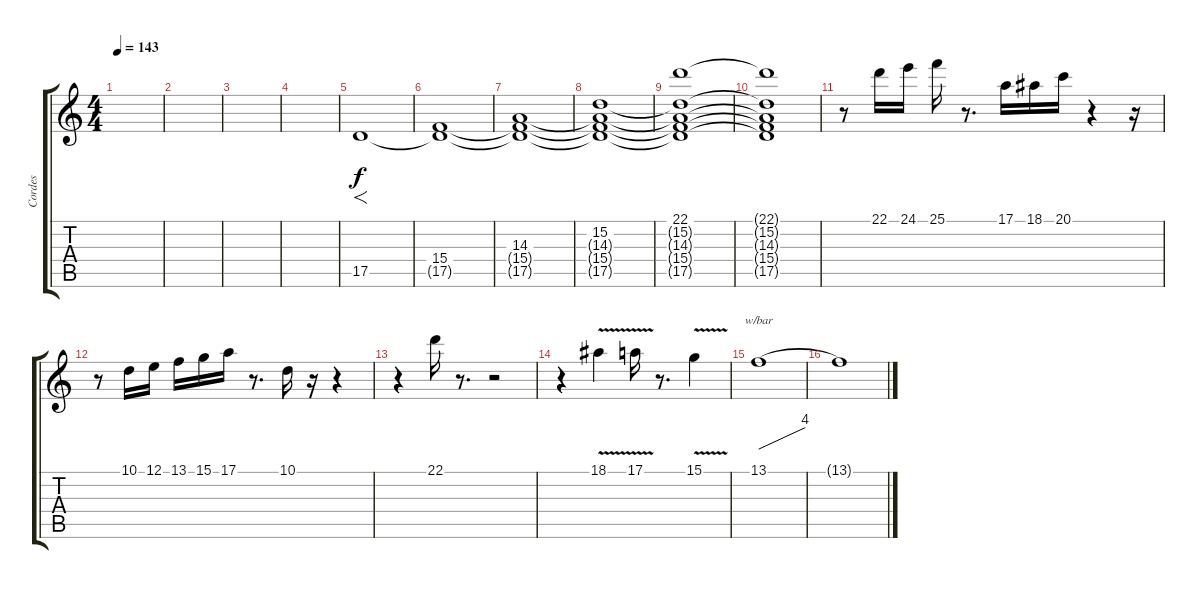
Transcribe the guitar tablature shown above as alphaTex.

\track ("Cordes" "Cordes") {instrument stringensemble1}
\staff {score tabs}
\tuning (E4 B3 G3 D3 A2 E2) {hide}
\ts (4 4)
\tempo 143
\clef g2
\ks c
|
|
|
|
17.5.1{f} |
(15.4 17.5{t}).1 |
(14.3 15.4{t} 17.5{t}).1 |
(15.2 14.3{t} 15.4{t} 17.5{t}).1 |
(22.1 15.2{t} 14.3{t} 15.4{t} 17.5{t}).1 |
(22.1{t} 15.2{t} 14.3{t} 15.4{t} 17.5{t}).1 |
r.8 22.1.16 24.1.16 25.1.16 r.8{d} 17.1.16 18.1.16 20.1.16 r.4 r.16 |
r.8 10.1.16 12.1.16 13.1.16 15.1.16 17.1.16 r.8{d} 10.1.16 r.16 r.4 |
r.4 22.1.16 r.8{d} r.2 |
r.4 18.1{v}.4 17.1{v}.16 r.8{d} 15.1{v}.4 |
13.1.1{tbe (dive default 0 0 60 16)} |
13.1{t}.1
